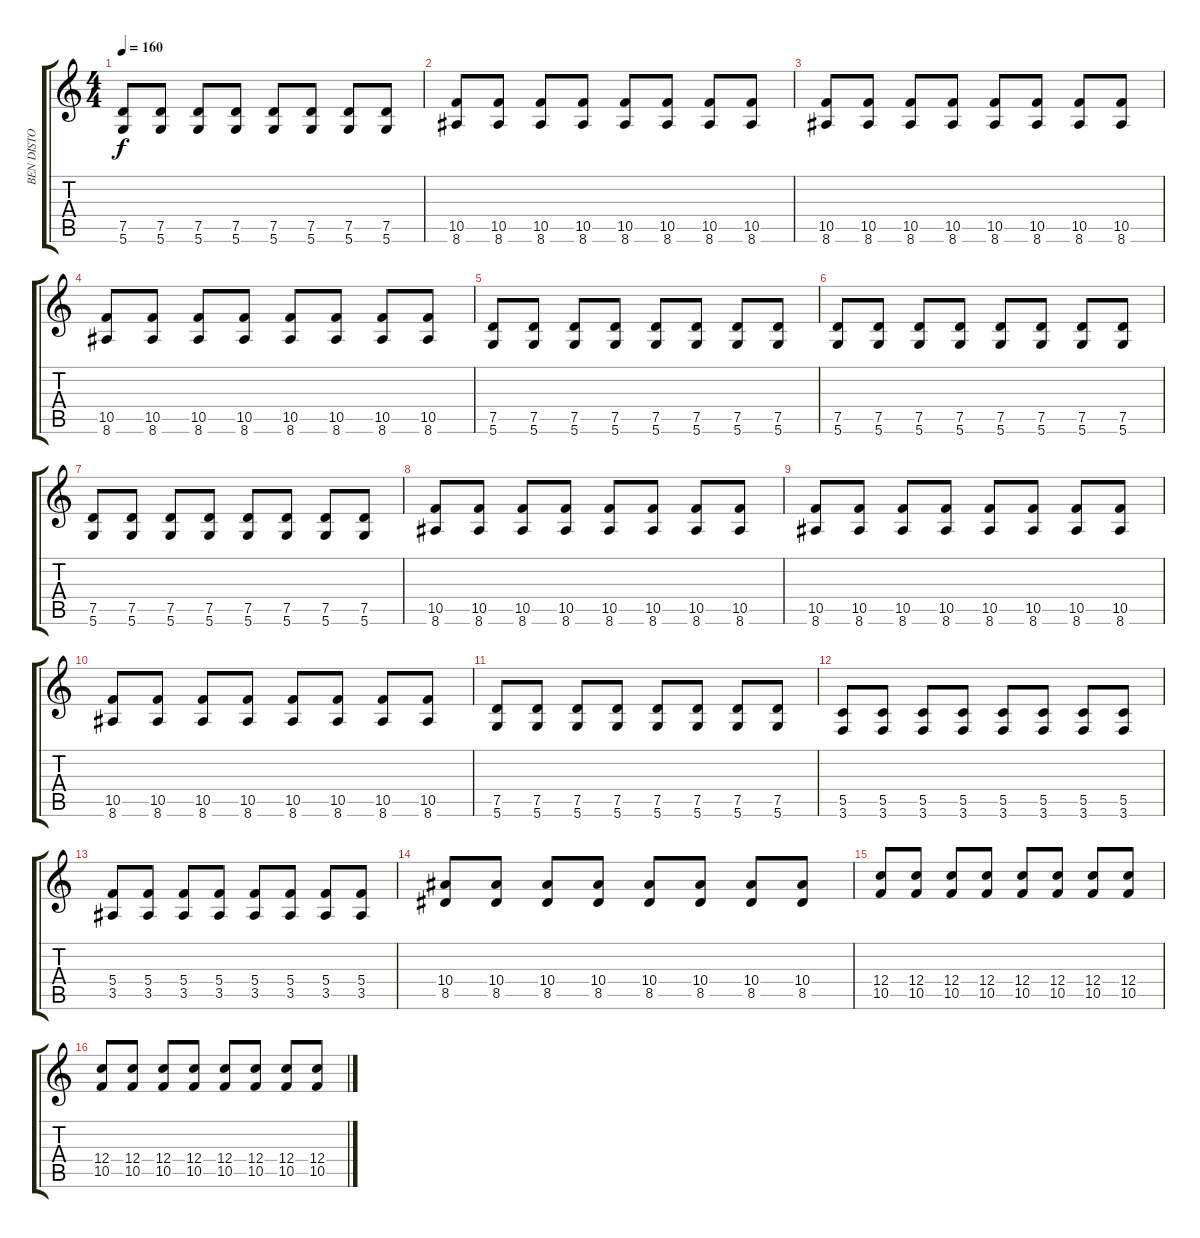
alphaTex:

\track ("BEN DISTO" "BEN DISTO") {instrument distortionguitar}
\staff {score tabs}
\tuning (D4 A3 F3 C3 G2 D2) {hide}
\ts (4 4)
\tempo 160
\clef g2
\ks c
(7.5 5.6).8{dy f} (7.5 5.6).8 (7.5 5.6).8 (7.5 5.6).8 (7.5 5.6).8 (7.5 5.6).8 (7.5 5.6).8 (7.5 5.6).8 |
(10.5 8.6).8 (10.5 8.6).8 (10.5 8.6).8 (10.5 8.6).8 (10.5 8.6).8 (10.5 8.6).8 (10.5 8.6).8 (10.5 8.6).8 |
(10.5 8.6).8 (10.5 8.6).8 (10.5 8.6).8 (10.5 8.6).8 (10.5 8.6).8 (10.5 8.6).8 (10.5 8.6).8 (10.5 8.6).8 |
(10.5 8.6).8 (10.5 8.6).8 (10.5 8.6).8 (10.5 8.6).8 (10.5 8.6).8 (10.5 8.6).8 (10.5 8.6).8 (10.5 8.6).8 |
(7.5 5.6).8 (7.5 5.6).8 (7.5 5.6).8 (7.5 5.6).8 (7.5 5.6).8 (7.5 5.6).8 (7.5 5.6).8 (7.5 5.6).8 |
(7.5 5.6).8 (7.5 5.6).8 (7.5 5.6).8 (7.5 5.6).8 (7.5 5.6).8 (7.5 5.6).8 (7.5 5.6).8 (7.5 5.6).8 |
(7.5 5.6).8 (7.5 5.6).8 (7.5 5.6).8 (7.5 5.6).8 (7.5 5.6).8 (7.5 5.6).8 (7.5 5.6).8 (7.5 5.6).8 |
(10.5 8.6).8 (10.5 8.6).8 (10.5 8.6).8 (10.5 8.6).8 (10.5 8.6).8 (10.5 8.6).8 (10.5 8.6).8 (10.5 8.6).8 |
(10.5 8.6).8 (10.5 8.6).8 (10.5 8.6).8 (10.5 8.6).8 (10.5 8.6).8 (10.5 8.6).8 (10.5 8.6).8 (10.5 8.6).8 |
(10.5 8.6).8 (10.5 8.6).8 (10.5 8.6).8 (10.5 8.6).8 (10.5 8.6).8 (10.5 8.6).8 (10.5 8.6).8 (10.5 8.6).8 |
(7.5 5.6).8 (7.5 5.6).8 (7.5 5.6).8 (7.5 5.6).8 (7.5 5.6).8 (7.5 5.6).8 (7.5 5.6).8 (7.5 5.6).8 |
(5.5 3.6).8 (5.5 3.6).8 (5.5 3.6).8 (5.5 3.6).8 (5.5 3.6).8 (5.5 3.6).8 (5.5 3.6).8 (5.5 3.6).8 |
(5.4 3.5).8 (5.4 3.5).8 (5.4 3.5).8 (5.4 3.5).8 (5.4 3.5).8 (5.4 3.5).8 (5.4 3.5).8 (5.4 3.5).8 |
(10.4 8.5).8 (10.4 8.5).8 (10.4 8.5).8 (10.4 8.5).8 (10.4 8.5).8 (10.4 8.5).8 (10.4 8.5).8 (10.4 8.5).8 |
(12.4 10.5).8 (12.4 10.5).8 (12.4 10.5).8 (12.4 10.5).8 (12.4 10.5).8 (12.4 10.5).8 (12.4 10.5).8 (12.4 10.5).8 |
(12.4 10.5).8 (12.4 10.5).8 (12.4 10.5).8 (12.4 10.5).8 (12.4 10.5).8 (12.4 10.5).8 (12.4 10.5).8 (12.4 10.5).8
